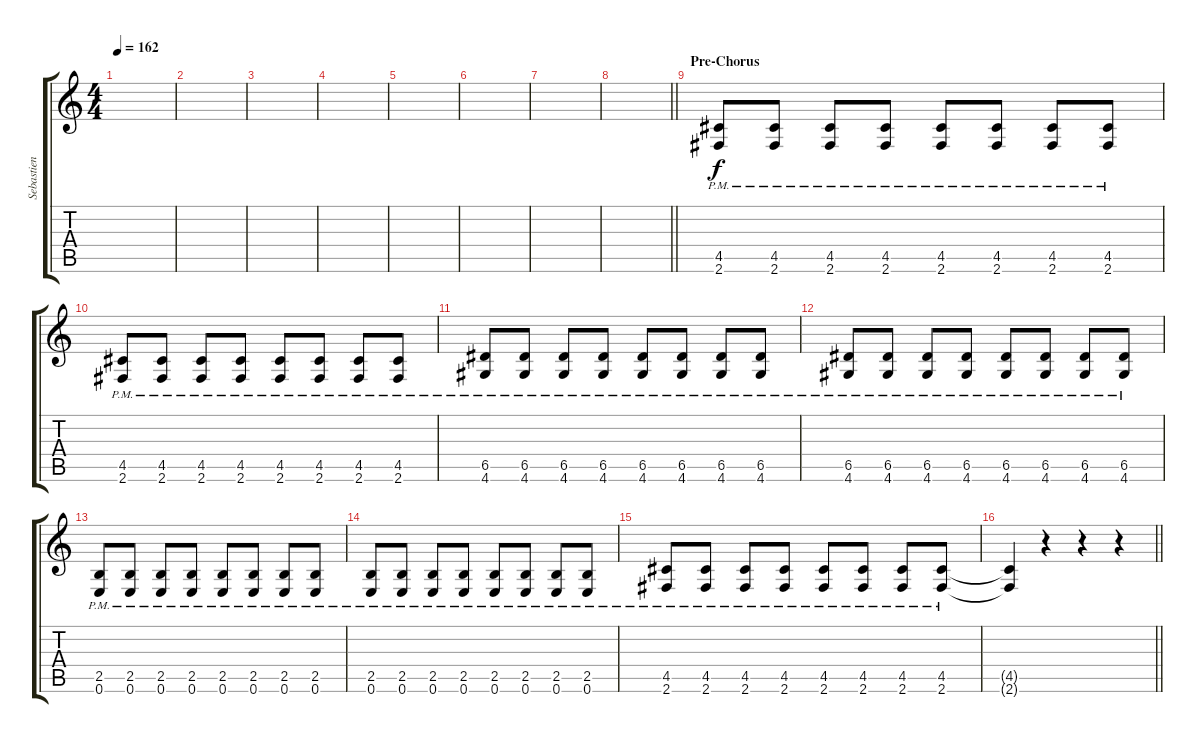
\track ("Sebastien Lefebvre" "Sebastien ") {instrument overdrivenguitar}
\staff {score tabs}
\tuning (E4 B3 G3 D3 A2 E2) {hide}
\ts (4 4)
\tempo 162
\clef g2
\ks c
|
|
|
|
|
|
|
\barLineRight lightlight
|
\section ("" "Pre-Chorus")
(4.5{pm} 2.6{pm}).8 (4.5{pm} 2.6{pm}).8 (4.5{pm} 2.6{pm}).8 (4.5{pm} 2.6{pm}).8 (4.5{pm} 2.6{pm}).8 (4.5{pm} 2.6{pm}).8 (4.5{pm} 2.6{pm}).8 (4.5{pm} 2.6{pm}).8 |
(4.5{pm} 2.6{pm}).8 (4.5{pm} 2.6{pm}).8 (4.5{pm} 2.6{pm}).8 (4.5{pm} 2.6{pm}).8 (4.5{pm} 2.6{pm}).8 (4.5{pm} 2.6{pm}).8 (4.5{pm} 2.6{pm}).8 (4.5{pm} 2.6{pm}).8 |
(6.5{pm} 4.6{pm}).8 (6.5{pm} 4.6{pm}).8 (6.5{pm} 4.6{pm}).8 (6.5{pm} 4.6{pm}).8 (6.5{pm} 4.6{pm}).8 (6.5{pm} 4.6{pm}).8 (6.5{pm} 4.6{pm}).8 (6.5{pm} 4.6{pm}).8 |
(6.5{pm} 4.6{pm}).8 (6.5{pm} 4.6{pm}).8 (6.5{pm} 4.6{pm}).8 (6.5{pm} 4.6{pm}).8 (6.5{pm} 4.6{pm}).8 (6.5{pm} 4.6{pm}).8 (6.5{pm} 4.6{pm}).8 (6.5{pm} 4.6{pm}).8 |
(2.5{pm} 0.6{pm}).8 (2.5{pm} 0.6{pm}).8 (2.5{pm} 0.6{pm}).8 (2.5{pm} 0.6{pm}).8 (2.5{pm} 0.6{pm}).8 (2.5{pm} 0.6{pm}).8 (2.5{pm} 0.6{pm}).8 (2.5{pm} 0.6{pm}).8 |
(2.5{pm} 0.6{pm}).8 (2.5{pm} 0.6{pm}).8 (2.5{pm} 0.6{pm}).8 (2.5{pm} 0.6{pm}).8 (2.5{pm} 0.6{pm}).8 (2.5{pm} 0.6{pm}).8 (2.5{pm} 0.6{pm}).8 (2.5{pm} 0.6{pm}).8 |
(4.5{pm} 2.6{pm}).8 (4.5{pm} 2.6{pm}).8 (4.5{pm} 2.6{pm}).8 (4.5{pm} 2.6{pm}).8 (4.5{pm} 2.6{pm}).8 (4.5{pm} 2.6{pm}).8 (4.5{pm} 2.6{pm}).8 (4.5{pm} 2.6{pm}).8 |
\barLineRight lightlight
(4.5{t} 2.6{t}).4 r.4 r.4 r.4
